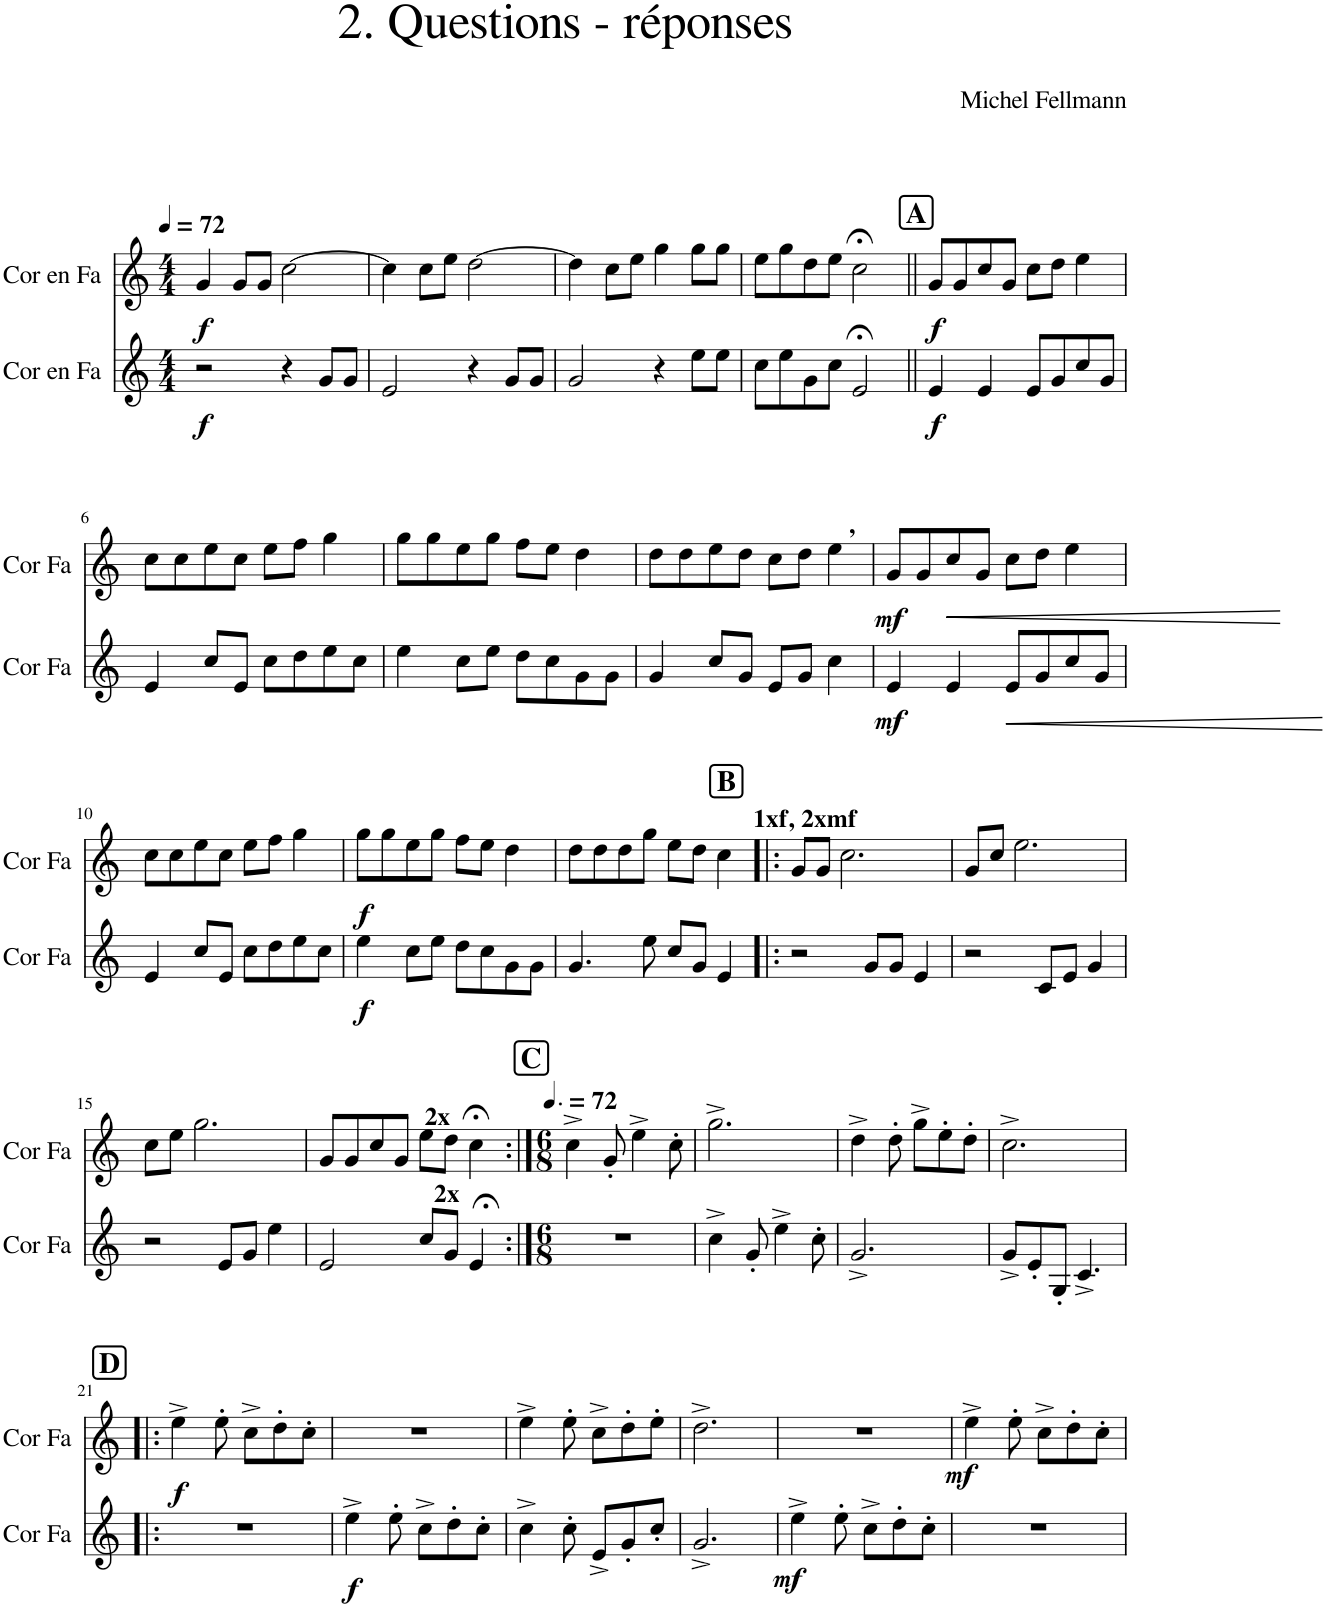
**kern	**dynam	**kern	**dynam
*part2	*part2	*part1	*part1
*staff2	*staff2	*staff1	*staff1
*I"Cor en Fa	*	*I"Cor en Fa	*
*I'Cor Fa	*	*I'Cor Fa	*
*clefG2	*	*clefG2	*
*Trd4c7	*	*Trd4c7	*
*k[]	*	*k[]	*
*M4/4	*	*M4/4	*
*MM72	*	*MM72	*
=1	=1	=1	=1
!	!LO:DY:b	!	!LO:DY:b
2r	f	4g/	f
.	.	8g/L	.
.	.	8g/J	.
4r	.	[2cc\	.
8g/L	.	.	.
8g/J	.	.	.
=2	=2	=2	=2
2e/	.	4cc\]	.
.	.	8cc\L	.
.	.	8ee\J	.
4r	.	[2dd\	.
8g/L	.	.	.
8g/J	.	.	.
=3	=3	=3	=3
2g/	.	4dd\]	.
.	.	8cc\L	.
.	.	8ee\J	.
4r	.	4gg\	.
8ee\L	.	8gg\L	.
8ee\J	.	8gg\J	.
=4	=4	=4	=4
8cc\L	.	8ee\L	.
8ee\	.	8gg\	.
8g\	.	8dd\	.
8cc\J	.	8ee\J	.
2e;</	.	2cc;<\	.
!!LO:REH:place=s1:a:B:cj:fs=14:t=A
=5||	=5||	=5||	=5||
!	!LO:DY:b	!	!LO:DY:b
4e/	f	8g/L	f
.	.	8g/	.
4e/	.	8cc/	.
.	.	8g/J	.
8e/L	.	8cc\L	.
8g/	.	8dd\J	.
8cc/	.	4ee\	.
8g/J	.	.	.
!!LO:LB:g=z
=6	=6	=6	=6
4e/	.	8cc\L	.
.	.	8cc\	.
8cc/L	.	8ee\	.
8e/J	.	8cc\J	.
8cc\L	.	8ee\L	.
8dd\	.	8ff\J	.
8ee\	.	4gg\	.
8cc\J	.	.	.
=7	=7	=7	=7
4ee\	.	8gg\L	.
.	.	8gg\	.
8cc\L	.	8ee\	.
8ee\J	.	8gg\J	.
8dd\L	.	8ff\L	.
8cc\	.	8ee\J	.
8g\	.	4dd\	.
8g\J	.	.	.
=8	=8	=8	=8
4g/	.	8dd\L	.
.	.	8dd\	.
8cc/L	.	8ee\	.
8g/J	.	8dd\J	.
8e/L	.	8cc\L	.
8g/J	.	8dd\J	.
!	!	!LO:TX:a:B:t=,	!
4cc\	.	4ee\	.
=9	=9	=9	=9
!	!LO:DY:b	!	!LO:DY:b
4e/	mf	8g/L	mf
.	.	8g/	.
!	!	!	!LO:HP:b
4e/	.	8cc/	<
.	.	8g/J	.
!	!LO:HP:b	!	!
8e/L	<	8cc\L	.
8g/	.	8dd\J	.
8cc/	.	4ee\	.
8g/J	.	.	.
.	[	.	[
!!LO:LB:g=z
=10	=10	=10	=10
4e/	.	8cc\L	.
.	.	8cc\	.
8cc/L	.	8ee\	.
8e/J	.	8cc\J	.
8cc\L	.	8ee\L	.
8dd\	.	8ff\J	.
8ee\	.	4gg\	.
8cc\J	.	.	.
=11	=11	=11	=11
!	!LO:DY:b	!	!LO:DY:b
4ee\	f	8gg\L	f
.	.	8gg\	.
8cc\L	.	8ee\	.
8ee\J	.	8gg\J	.
8dd\L	.	8ff\L	.
8cc\	.	8ee\J	.
8g\	.	4dd\	.
8g\J	.	.	.
=12	=12	=12	=12
4.g/	.	8dd\L	.
.	.	8dd\	.
.	.	8dd\	.
8ee\	.	8gg\J	.
8cc/L	.	8ee\L	.
8g/J	.	8dd\J	.
!	!	!LO:TX:a:B:t=1xf, 2xmf	!
4e/	.	4cc\	.
!!LO:REH:place=s1:a:B:cj:fs=14:t=B
=13!|:	=13!|:	=13!|:	=13!|:
2r	.	8g/L	.
.	.	8g/J	.
.	.	2.cc\	.
8g/L	.	.	.
8g/J	.	.	.
4e/	.	.	.
=14	=14	=14	=14
2r	.	8g/L	.
.	.	8cc/J	.
.	.	2.ee\	.
8c/L	.	.	.
8e/J	.	.	.
4g/	.	.	.
!!LO:LB:g=z
=15	=15	=15	=15
2r	.	8cc\L	.
.	.	8ee\J	.
.	.	2.gg\	.
8e/L	.	.	.
8g/J	.	.	.
4ee\	.	.	.
=16	=16	=16	=16
2e/	.	8g/L	.
.	.	8g/	.
.	.	8cc/	.
.	.	8g/J	.
!	!	!LO:TX:a:B:t=2x	!
8cc/L	.	8ee\L	.
!LO:TX:a:B:t=2x	!	!	!
8g/J	.	8dd\J	.
4e;</	.	4cc;<\	.
=17:|!	=17:|!	=17:|!	=17:|!
!!LO:REH:place=s1:a:B:cj:fs=14:t=C
*M6/8	*	*M6/8	*
*	*	*MM108	*
2.r	.	4cc^\	.
.	.	8g'/	.
.	.	4ee^\	.
.	.	8cc'\	.
=18	=18	=18	=18
4cc^\	.	2.gg^\	.
8g'/	.	.	.
4ee^\	.	.	.
8cc'\	.	.	.
=19	=19	=19	=19
2.g^/	.	4dd^\	.
.	.	8dd'\	.
.	.	8gg^\L	.
.	.	8ee'\	.
.	.	8dd'\J	.
=20	=20	=20	=20
8g^/L	.	2.cc^\	.
8e'/	.	.	.
8G'/J	.	.	.
4.c^/	.	.	.
!!LO:LB:g=z
!!LO:REH:place=s1:a:B:cj:fs=14:t=D
=21!|:	=21!|:	=21!|:	=21!|:
!	!	!	!LO:DY:b
2.r	.	4ee^\	f
.	.	8ee'\	.
.	.	8cc^\L	.
.	.	8dd'\	.
.	.	8cc'\J	.
=22	=22	=22	=22
!	!LO:DY:b	!	!
4ee^\	f	2.r	.
8ee'\	.	.	.
8cc^\L	.	.	.
8dd'\	.	.	.
8cc'\J	.	.	.
=23	=23	=23	=23
4cc^\	.	4ee^\	.
8cc'\	.	8ee'\	.
8e^/L	.	8cc^\L	.
8g'/	.	8dd'\	.
8cc'/J	.	8ee'\J	.
=24	=24	=24	=24
2.g^/	.	2.dd^\	.
=25	=25	=25	=25
!	!LO:DY:b	!	!
4ee^\	mf	2.r	.
8ee'\	.	.	.
8cc^\L	.	.	.
8dd'\	.	.	.
8cc'\J	.	.	.
=26	=26	=26	=26
!	!	!	!LO:DY:b
2.r	.	4ee^\	mf
.	.	8ee'\	.
.	.	8cc^\L	.
.	.	8dd'\	.
.	.	8cc'\J	.
=	=	=	=
*-	*-	*-	*-
